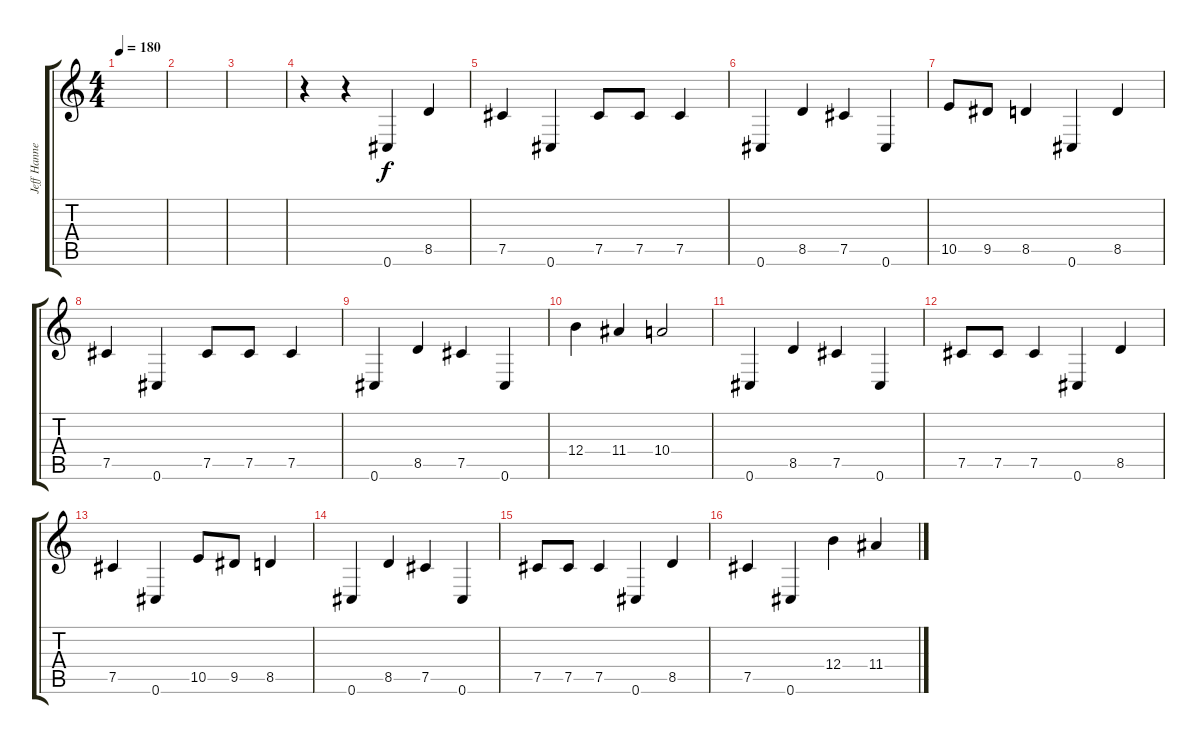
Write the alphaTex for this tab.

\track ("Jeff Hanneman" "Jeff Hanne") {instrument distortionguitar}
\staff {score tabs}
\tuning (Db4 Ab3 E3 B2 Gb2 Db2) {hide}
\ts (4 4)
\tempo 180
\clef g2
\ks c
|
|
|
r.4 r.4 0.6.4 8.5.4 |
7.5.4 0.6.4 7.5.8 7.5.8 7.5.4 |
0.6.4 8.5.4 7.5.4 0.6.4 |
10.5.8 9.5.8 8.5.4 0.6.4 8.5.4 |
7.5.4 0.6.4 7.5.8 7.5.8 7.5.4 |
0.6.4 8.5.4 7.5.4 0.6.4 |
12.4.4 11.4.4 10.4.2 |
0.6.4 8.5.4 7.5.4 0.6.4 |
7.5.8 7.5.8 7.5.4 0.6.4 8.5.4 |
7.5.4 0.6.4 10.5.8 9.5.8 8.5.4 |
0.6.4 8.5.4 7.5.4 0.6.4 |
7.5.8 7.5.8 7.5.4 0.6.4 8.5.4 |
7.5.4 0.6.4 12.4.4 11.4.4
